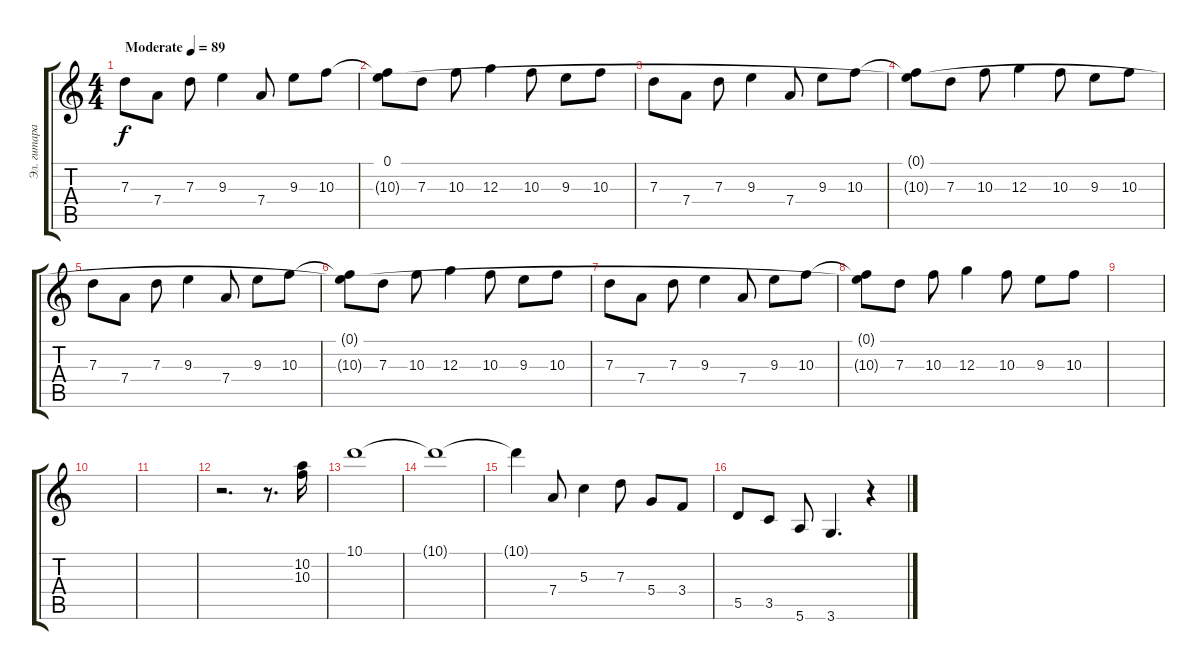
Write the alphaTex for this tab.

\track ("Эл. гитара" "Эл. гитара") {instrument distortionguitar}
\staff {score tabs}
\tuning (E4 B3 G3 D3 A2 E2) {hide}
\ts (4 4)
\tempo (89 "Moderate")
\clef g2
\ks c
7.3.8{dy f instrument distortionguitar} 7.4.8 7.3.8 9.3.4 7.4.8 9.3.8 10.3.8 |
(0.1 10.3{t}).8 7.3.8 10.3.8 12.3.4 10.3.8 9.3.8 10.3.8 |
7.3.8 7.4.8 7.3.8 9.3.4 7.4.8 9.3.8 10.3.8 |
(0.1{t} 10.3{t}).8 7.3.8 10.3.8 12.3.4 10.3.8 9.3.8 10.3.8 |
7.3.8 7.4.8 7.3.8 9.3.4 7.4.8 9.3.8 10.3.8 |
(0.1{t} 10.3{t}).8 7.3.8 10.3.8 12.3.4 10.3.8 9.3.8 10.3.8 |
7.3.8 7.4.8 7.3.8 9.3.4 7.4.8 9.3.8 10.3.8 |
(0.1{t} 10.3{t}).8 7.3.8 10.3.8 12.3.4 10.3.8 9.3.8 10.3.8 |
|
|
|
r.2{d} r.8{d} (10.2 10.3).16 |
10.1.1 |
10.1{t}.1 |
10.1{t}.4 7.4.8 5.3.4 7.3.8 5.4.8 3.4.8 |
5.5.8 3.5.8 5.6.8 3.6.4{d} r.4
